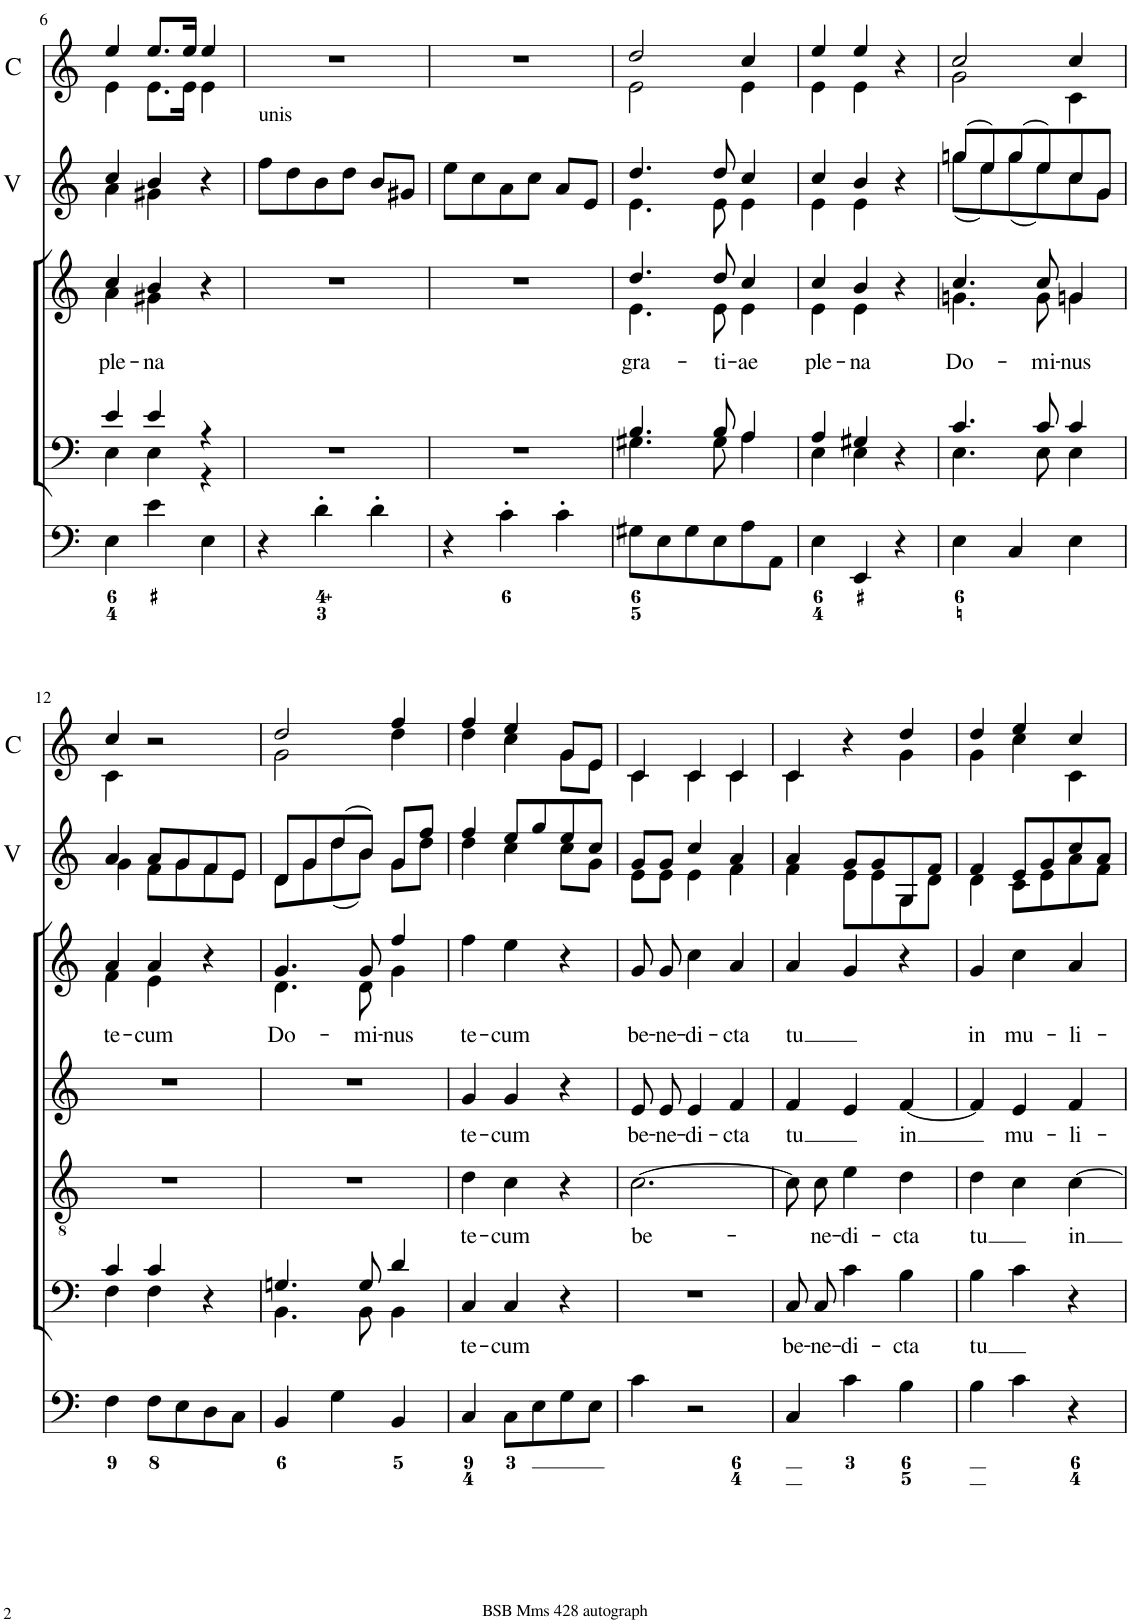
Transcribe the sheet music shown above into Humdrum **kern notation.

**kern	**kern	**text	**kern	**text	**kern	**text	**kern	**text	**kern	**kern	**kern	**kern
*part9	*part8	*part8	*part7	*part7	*part6	*part6	*part5	*part5	*part4	*part3	*part2	*part1
*staff9	*staff8	*staff8	*staff7	*staff7	*staff6	*staff6	*staff5	*staff5	*staff4	*staff3	*staff2	*staff1
*I"Organ	*I"Voice	*	*I"Tenor	*	*I"Alto	*	*I"Voice	*	*I"Violin	*I"Violin	*I"Violini	*I"Clarini in C
*	*	*	*	*	*	*	*	*	*I'Vln	*I'Vln	*I'V	*I'C
!!LO:PB:g=z
*clefF4	*clefF4	*	*clefGv2	*	*clefG2	*	*clefG2	*	*clefG2	*clefG2	*clefG2	*clefG2
*k[]	*k[]	*	*k[]	*	*k[]	*	*k[]	*	*k[]	*k[]	*k[]	*k[]
*M3/4	*M3/4	*	*M3/4	*	*M3/4	*	*M3/4	*	*M3/4	*M3/4	*M3/4	*M3/4
=6	=6	=6	=6	=6	=6	=6	=6	=6	=6	=6	=6	=6
*	*^	*	*	*	*	*	*	*	*	*	*	*
!	!	!	!	!	!	!	!	!	!LO:LY:b	!	!	!	!
*	*	*	*	*	*	*	*	*^	*	*	*	*^	*^
4E\	4e/	4E\	.	2.r	.	2.r	.	4cc/	4a\	ple-	4a	4cc	4cc/	4a\	4ee/	4e\
!	!	!	!	!	!	!	!	!	!	!LO:LY:b	!	!	!	!	!	!
4e\	4e/	4E\	.	.	.	.	.	4b/	4g#X\	-na	4g#X	4b	4b/	4g#X\	8.ee/L	8.e\L
.	.	.	.	.	.	.	.	.	.	.	.	.	.	.	16ee/Jk	16e\Jk
4E\	4r	4r	.	.	.	.	.	4r	4ryy	.	4r	4r	4r	4ryy	4ee/	4e\
=7	=7	=7	=7	=7	=7	=7	=7	=7	=7	=7	=7	=7	=7	=7	=7	=7
!	!	!	!	!	!	!	!	!	!	!	!	!	!LO:TX:a:t=unis	!	!	!
!	!	!	!	!	!	!	!	!	!	!	!	!LO:TX:a:t=unis	!	!	!	!
!	!	!	!	!	!	!	!	!	!	!	!LO:TX:a:t=unis	!	!	!	!	!
*	*	*	*	*	*	*	*	*	*	*	*	*	*v	*v	*	*
*	*v	*v	*	*	*	*	*	*v	*v	*	*	*	*	*v	*v
4r	2.r	.	2.r	.	2.r	.	2.r	.	8ff\L	8ff\L	8ff\L	2.r
.	.	.	.	.	.	.	.	.	8dd\J	8dd\J	8dd\	.
4d'\	.	.	.	.	.	.	.	.	8b\L	8b\L	8b\	.
.	.	.	.	.	.	.	.	.	8dd\J	8dd\J	8dd\J	.
4d'\	.	.	.	.	.	.	.	.	8b/L	8b/L	8b/L	.
.	.	.	.	.	.	.	.	.	8g#X/J	8g#X/J	8g#X/J	.
=8	=8	=8	=8	=8	=8	=8	=8	=8	=8	=8	=8	=8
4r	2.r	.	2.r	.	2.r	.	2.r	.	8ee\L	8ee\L	8ee\L	2.r
.	.	.	.	.	.	.	.	.	8cc\J	8cc\J	8cc\	.
4c'\	.	.	.	.	.	.	.	.	8a\L	8a\L	8a\	.
.	.	.	.	.	.	.	.	.	8cc\J	8cc\J	8cc\J	.
4c'\	.	.	.	.	.	.	.	.	8a/L	8a/L	8a/L	.
.	.	.	.	.	.	.	.	.	8e/J	8e/J	8e/J	.
=9	=9	=9	=9	=9	=9	=9	=9	=9	=9	=9	=9	=9
*	*^	*	*	*	*	*	*	*	*	*	*	*
!	!	!	!	!	!	!	!	!	!LO:LY:b	!	!	!	!
*	*	*	*	*	*	*	*	*^	*	*	*	*^	*^
8G#X\L	4.B/	4.G#X\	.	2.r	.	2.r	.	4.dd/	4.e\	gra-	4.e	4.dd	4.dd/	4.e\	2dd/	2e\
8E\	.	.	.	.	.	.	.	.	.	.	.	.	.	.	.	.
8G#\	.	.	.	.	.	.	.	.	.	.	.	.	.	.	.	.
!	!	!	!	!	!	!	!	!	!	!LO:LY:b	!	!	!	!	!	!
8E\	8B/	8G#\	.	.	.	.	.	8dd/	8e\	-ti-	8e	8dd	8dd/	8e\	.	.
!	!	!	!	!	!	!	!	!	!	!LO:LY:b	!	!	!	!	!	!
8A\	4A/	4A\	.	.	.	.	.	4cc/	4e\	-ae	4e	4cc	4cc/	4e\	4cc/	4e\
8AA\J	.	.	.	.	.	.	.	.	.	.	.	.	.	.	.	.
=10	=10	=10	=10	=10	=10	=10	=10	=10	=10	=10	=10	=10	=10	=10	=10	=10
!	!	!	!	!	!	!	!	!	!	!LO:LY:b	!	!	!	!	!	!
4E\	4A/	4E\	.	2.r	.	2.r	.	4cc/	4e\	ple-	4e	4cc	4cc/	4e\	4ee/	4e\
!	!	!	!	!	!	!	!	!	!	!LO:LY:b	!	!	!	!	!	!
4EE/	4G#X/	4E\	.	.	.	.	.	4b/	4e\	-na	4e	4b	4b/	4e\	4ee/	4e\
4r	4r	4ryy	.	.	.	.	.	4r	4ryy	.	4r	4r	4r	4ryy	4r	4ryy
=11	=11	=11	=11	=11	=11	=11	=11	=11	=11	=11	=11	=11	=11	=11	=11	=11
!	!	!	!	!	!	!	!	!	!	!LO:LY:b	!	!	!	!	!	!
4E\	4.c/	4.E\	.	2.r	.	2.r	.	4.cc/	4.gn\	Do-	(8gg\L	(8ggn\L	(8ggn/L	(8gg\L	2cc/	2g\
.	.	.	.	.	.	.	.	.	.	.	8ee\J)	8ee\J)	8ee/)	8ee\)	.	.
4C/	.	.	.	.	.	.	.	.	.	.	(8gg\L	(8gg\L	(8gg/	(8gg\	.	.
!	!	!	!	!	!	!	!	!	!	!LO:LY:b	!	!	!	!	!	!
.	8c/	8E\	.	.	.	.	.	8cc/	8g\	-mi-	8ee\J)	8ee\J)	8ee/)	8ee\)	.	.
!	!	!	!	!	!	!	!	!	!	!LO:LY:b	!	!	!	!	!	!
4E\	4c/	4E\	.	.	.	.	.	4gn/	4g\	-nus	8cc/L	8cc/L	8cc/	8cc\	4cc/	4c\
.	.	.	.	.	.	.	.	.	.	.	8g/J	8g/J	8g/J	8g\J	.	.
!!LO:LB:g=z	!!
=12	=12	=12	=12	=12	=12	=12	=12	=12	=12	=12	=12	=12	=12	=12	=12	=12
!	!	!	!	!	!	!	!	!	!	!LO:LY:b	!	!	!	!	!	!
4F\	4c/	4F\	.	2.r	.	2.r	.	4a/	4f\	te-	4g	4a	4a/	4g\	4cc/	4c\
!	!	!	!	!	!	!	!	!	!	!LO:LY:b	!	!	!	!	!	!
8F\L	4c/	4F\	.	.	.	.	.	4a/	4e\	-cum	8f/L	8a/L	8a/L	8f\L	2r	2ryy
8E\	.	.	.	.	.	.	.	.	.	.	8g/J	8g/J	8g/	8g\	.	.
8D\	4r	4ryy	.	.	.	.	.	4r	4ryy	.	8f/L	8f/L	8f/	8f\	.	.
8C\J	.	.	.	.	.	.	.	.	.	.	8e/J	8e/J	8e/J	8e\J	.	.
=13	=13	=13	=13	=13	=13	=13	=13	=13	=13	=13	=13	=13	=13	=13	=13	=13
!	!	!	!	!	!	!	!	!	!	!LO:LY:b	!	!	!	!	!	!
4BB/	4.Gn/	4.BB\	.	2.r	.	2.r	.	4.g/	4.d\	Do-	8d/L	8d/L	8d/L	8d\L	2dd/	2g\
.	.	.	.	.	.	.	.	.	.	.	8g/J	8g/J	8g/	8g\	.	.
4G\	.	.	.	.	.	.	.	.	.	.	(8dd\L	(8dd\L	(8dd/	(8dd\	.	.
!	!	!	!	!	!	!	!	!	!	!LO:LY:b	!	!	!	!	!	!
.	8G/	8BB\	.	.	.	.	.	8g/	8d\	-mi-	8b\J)	8b\J)	8b/J)	8b\J)	.	.
!	!	!	!	!	!	!	!	!	!	!LO:LY:b	!	!	!	!	!	!
4BB/	4d/	4BB\	.	.	.	.	.	4ff/	4g\	-nus	8g\L	8g\L	8g/L	8g\L	4ff/	4dd\
.	.	.	.	.	.	.	.	.	.	.	8dd\J	8ff\J	8ff/J	8dd\J	.	.
*	*v	*v	*	*	*	*	*	*v	*v	*	*	*	*	*	*	*
=14	=14	=14	=14	=14	=14	=14	=14	=14	=14	=14	=14	=14	=14	=14
!	!	!LO:LY:b	!	!LO:LY:b	!	!LO:LY:b	!	!LO:LY:b	!	!	!	!	!	!
4C/	4C/	te-	4d\	te-	4g/	te-	4ff\	te-	4dd	4ff	4ff/	4dd\	4ff/	4dd\
!	!	!LO:LY:b	!	!LO:LY:b	!	!LO:LY:b	!	!LO:LY:b	!	!	!	!	!	!
8C\L	4C/	-cum	4c\	-cum	4g/	-cum	4ee\	-cum	4cc	8ee\L	8ee/L	4cc\	4ee/	4cc\
8E\	.	.	.	.	.	.	.	.	.	8gg\J	8gg/	.	.	.
8G\	4r	.	4r	.	4r	.	4r	.	8cc/L	8ee\L	8ee/	8cc\L	8g/L	8g\L
8E\J	.	.	.	.	.	.	.	.	8g/J	8cc\J	8cc/J	8g\J	8e/J	8e\J
=15	=15	=15	=15	=15	=15	=15	=15	=15	=15	=15	=15	=15	=15	=15
!	!	!	!	!LO:LY:b	!	!LO:LY:b	!	!LO:LY:b	!	!	!	!	!	!
4c\	2.r	.	[2.c\	be-	8e/L	be-	8g/L	be-	8e/L	8g/L	8g/L	8e\L	4c/	4c\
!	!	!	!	!	!	!LO:LY:b	!	!LO:LY:b	!	!	!	!	!	!
.	.	.	.	.	8e/J	-ne-	8g/J	-ne-	8e/J	8g/J	8g/J	8e\J	.	.
!	!	!	!	!	!	!LO:LY:b	!	!LO:LY:b	!	!	!	!	!	!
2r	.	.	.	.	4e/	-di-	4cc\	-di-	4e	4cc	4cc/	4e\	4c/	4c\
!	!	!	!	!	!	!LO:LY:b	!	!LO:LY:b	!	!	!	!	!	!
.	.	.	.	.	4f/	-cta	4a/	-cta	4f	4a	4a/	4f\	4c/	4c\
=16	=16	=16	=16	=16	=16	=16	=16	=16	=16	=16	=16	=16	=16	=16
!	!	!LO:LY:b	!	!	!	!LO:LY:b	!	!LO:LY:b	!	!	!	!	!	!
4C/	8C/L	be-	8c\L]	.	4f/	-tu	4a/	tu	4f	4a	4a/	4f\	4c/	4c\
!	!	!LO:LY:b	!	!LO:LY:b	!	!	!	!	!	!	!	!	!	!
.	8C/J	-ne-	8c\J	-ne-	.	.	.	.	.	.	.	.	.	.
!	!	!LO:LY:b	!	!LO:LY:b	!	!	!	!	!	!	!	!	!	!
4c\	4c\	-di-	4e\	-di-	4e/	.	4g/	.	8e/L	8g/L	8g/L	8e\L	4r	4ryy
.	.	.	.	.	.	.	.	.	8e/J	8g/J	8g/	8e\	.	.
!	!	!LO:LY:b	!	!LO:LY:b	!	!LO:LY:b	!	!	!	!	!	!	!	!
4B\	4B\	-cta	4d\	-cta	[4f/	in	4r	.	8G/L	8G/L	8G/	8G\	4dd/	4g\
.	.	.	.	.	.	.	.	.	8d/J	8f/J	8f/J	8d\J	.	.
=17	=17	=17	=17	=17	=17	=17	=17	=17	=17	=17	=17	=17	=17	=17
!	!	!LO:LY:b	!	!LO:LY:b	!	!	!	!LO:LY:b	!	!	!	!	!	!
4B\	4B\	tu	4d\	tu	4f/]	.	4g/	in	4d	4f	4f/	4d\	4dd/	4g\
!	!	!	!	!	!	!LO:LY:b	!	!LO:LY:b	!	!	!	!	!	!
4c\	4c\	.	4c\	.	4e/	mu-	4cc\	mu-	8c/L	8e/L	8e/L	8c\L	4ee/	4cc\
.	.	.	.	.	.	.	.	.	8e/J	8g/J	8g/	8e\	.	.
!	!	!	!	!LO:LY:b	!	!LO:LY:b	!	!LO:LY:b	!	!	!	!	!	!
4r	4r	.	[4c\	in	4f/	-li-	4a/	-li-	8a/L	8cc\L	8cc/	8a\	4cc/	4c\
.	.	.	.	.	.	.	.	.	8f/J	8a\J	8a/J	8f\J	.	.
*	*	*	*	*	*	*	*	*	*	*	*v	*v	*	*
*	*	*	*	*	*	*	*	*	*	*	*	*v	*v
=	=	=	=	=	=	=	=	=	=	=	=	=
*-	*-	*-	*-	*-	*-	*-	*-	*-	*-	*-	*-	*-
